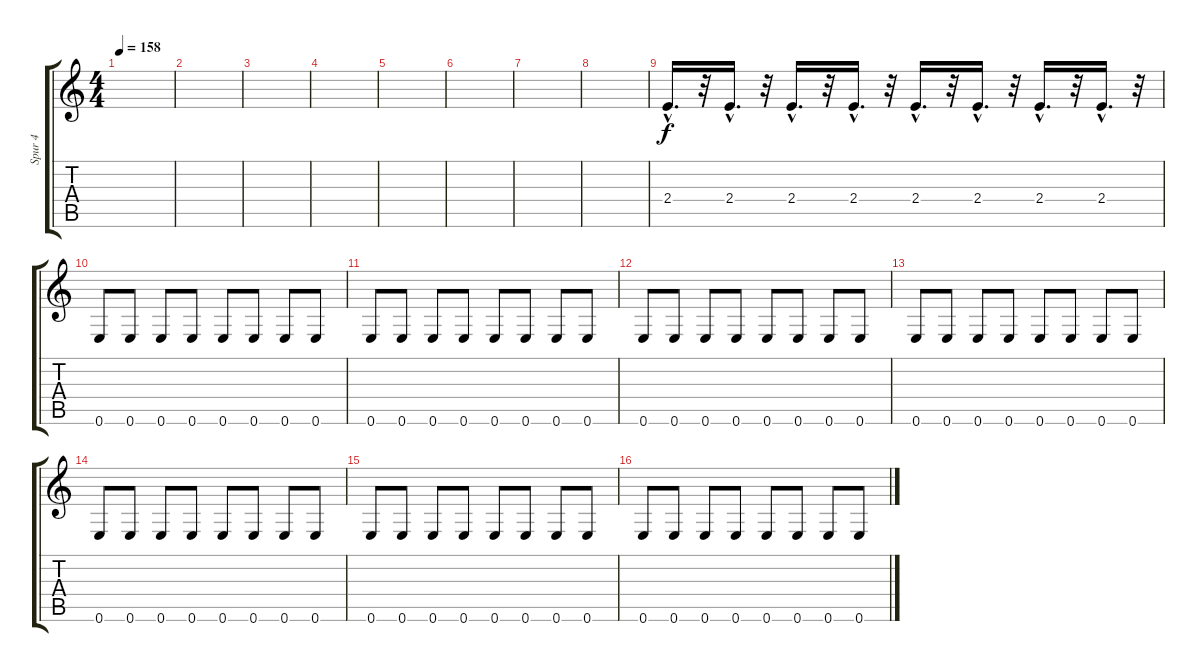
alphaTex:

\track ("Spur 4" "Spur 4") {instrument distortionguitar}
\staff {score tabs}
\tuning (E4 B3 G3 D3 A2 E2) {hide}
\ts (4 4)
\tempo 158
\clef g2
\ks c
|
|
|
|
|
|
|
|
2.4{hac}.16{d} r.32 2.4{hac}.16{d} r.32 2.4{hac}.16{d} r.32 2.4{hac}.16{d} r.32 2.4{hac}.16{d} r.32 2.4{hac}.16{d} r.32 2.4{hac}.16{d} r.32 2.4{hac}.16{d} r.32 |
0.6.8{instrument electricguitarmuted} 0.6.8 0.6.8 0.6.8 0.6.8 0.6.8 0.6.8 0.6.8 |
0.6.8 0.6.8 0.6.8 0.6.8 0.6.8 0.6.8 0.6.8 0.6.8 |
0.6.8 0.6.8 0.6.8 0.6.8 0.6.8 0.6.8 0.6.8 0.6.8 |
0.6.8 0.6.8 0.6.8 0.6.8 0.6.8 0.6.8 0.6.8 0.6.8 |
0.6.8 0.6.8 0.6.8 0.6.8 0.6.8 0.6.8 0.6.8 0.6.8 |
0.6.8 0.6.8 0.6.8 0.6.8 0.6.8 0.6.8 0.6.8 0.6.8 |
0.6.8 0.6.8 0.6.8 0.6.8 0.6.8 0.6.8 0.6.8 0.6.8
